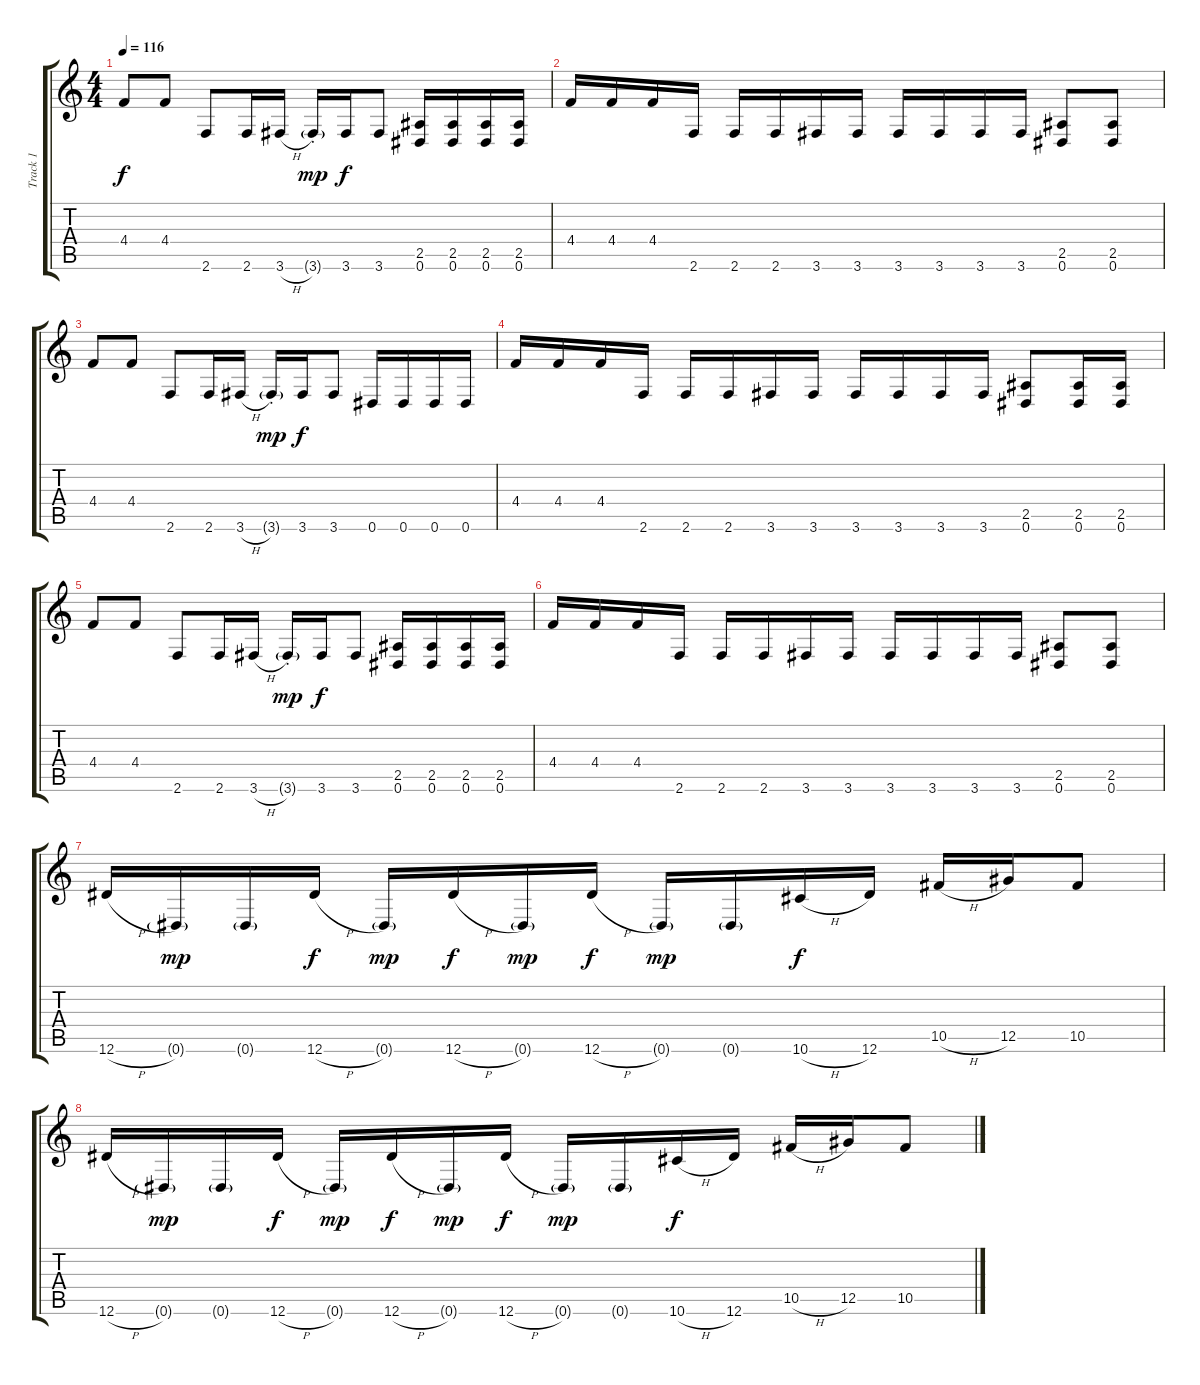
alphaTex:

\track ("Track 1" "Track 1") {instrument distortionguitar}
\staff {score tabs}
\tuning (Eb4 Bb3 Gb3 Db3 Ab2 Eb2) {hide}
\ts (4 4)
\tempo 116
\clef g2
\ks c
4.4.8{dy f} 4.4.8 2.6.8 2.6.16 3.6{h}.16 3.6{g st}.16{dy mp} 3.6.16{dy f} 3.6.8 (2.5 0.6).16 (2.5 0.6).16 (2.5 0.6).16 (2.5 0.6).16 |
4.4.16 4.4.16 4.4.16 2.6.16 2.6.16 2.6.16 3.6.16 3.6.16 3.6.16 3.6.16 3.6.16 3.6.16 (2.5 0.6).8 (2.5 0.6).8 |
4.4.8 4.4.8 2.6.8 2.6.16 3.6{h}.16 3.6{g st}.16{dy mp} 3.6.16{dy f} 3.6.8 0.6.16 0.6.16 0.6.16 0.6.16 |
4.4.16 4.4.16 4.4.16 2.6.16 2.6.16 2.6.16 3.6.16 3.6.16 3.6.16 3.6.16 3.6.16 3.6.16 (2.5 0.6).8 (2.5 0.6).16 (2.5 0.6).16 |
4.4.8 4.4.8 2.6.8 2.6.16 3.6{h}.16 3.6{g st}.16{dy mp} 3.6.16{dy f} 3.6.8 (2.5 0.6).16 (2.5 0.6).16 (2.5 0.6).16 (2.5 0.6).16 |
4.4.16 4.4.16 4.4.16 2.6.16 2.6.16 2.6.16 3.6.16 3.6.16 3.6.16 3.6.16 3.6.16 3.6.16 (2.5 0.6).8 (2.5 0.6).8 |
12.6{h}.16 0.6{g}.16{dy mp} 0.6{g}.16 12.6{h}.16{dy f} 0.6{g}.16{dy mp} 12.6{h}.16{dy f} 0.6{g}.16{dy mp} 12.6{h}.16{dy f} 0.6{g}.16{dy mp} 0.6{g}.16 10.6{h}.16{dy f} 12.6.16 10.5{h}.16 12.5.16 10.5.8 |
12.6{h}.16 0.6{g}.16{dy mp} 0.6{g}.16 12.6{h}.16{dy f} 0.6{g}.16{dy mp} 12.6{h}.16{dy f} 0.6{g}.16{dy mp} 12.6{h}.16{dy f} 0.6{g}.16{dy mp} 0.6{g}.16 10.6{h}.16{dy f} 12.6.16 10.5{h}.16 12.5.16 10.5.8
